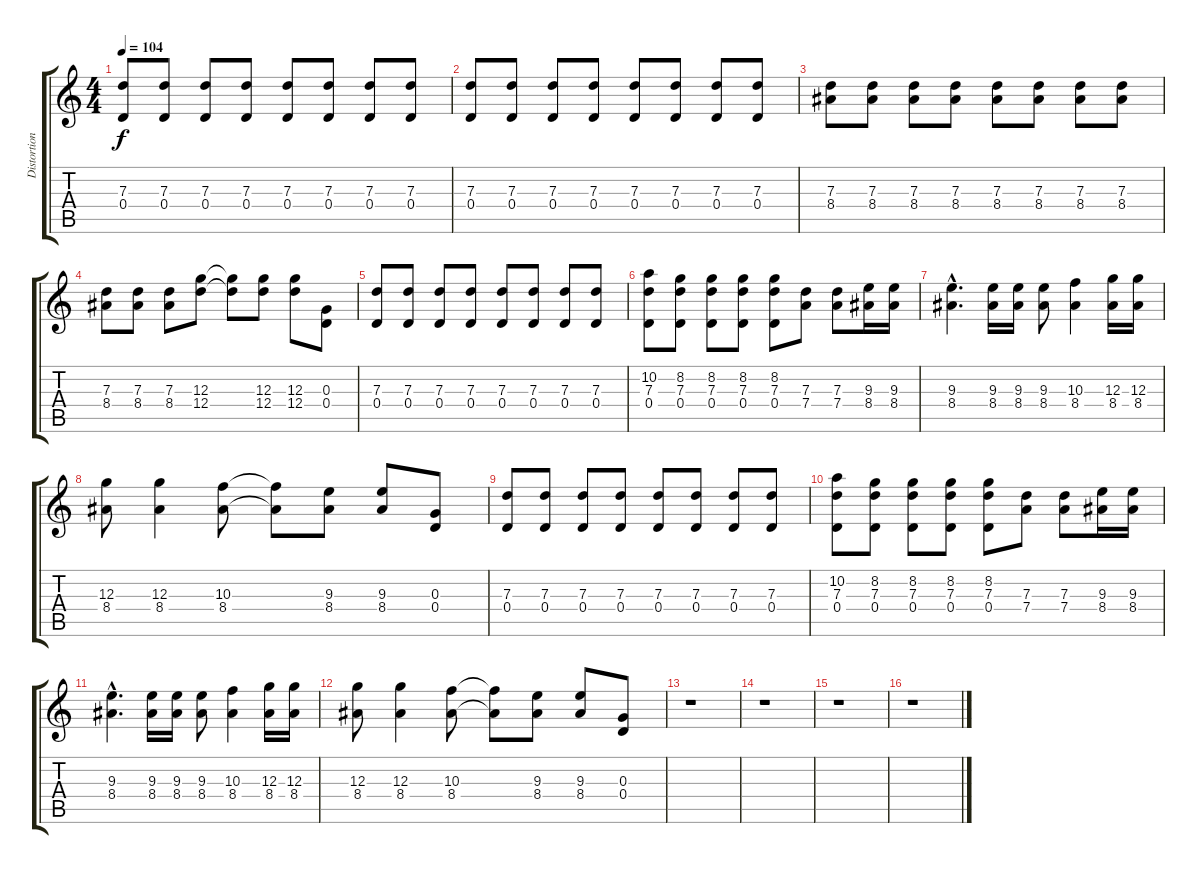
\track ("Distortion guitar 2" "Distortion") {instrument distortionguitar}
\staff {score tabs}
\tuning (E4 B3 G3 D3 A2 E2) {hide}
\ts (4 4)
\tempo 104
\clef g2
\ks c
(7.3 0.4).8{dy f} (7.3 0.4).8 (7.3 0.4).8 (7.3 0.4).8 (7.3 0.4).8 (7.3 0.4).8 (7.3 0.4).8 (7.3 0.4).8 |
(7.3 0.4).8 (7.3 0.4).8 (7.3 0.4).8 (7.3 0.4).8 (7.3 0.4).8 (7.3 0.4).8 (7.3 0.4).8 (7.3 0.4).8 |
(7.3 8.4).8 (7.3 8.4).8 (7.3 8.4).8 (7.3 8.4).8 (7.3 8.4).8 (7.3 8.4).8 (7.3 8.4).8 (7.3 8.4).8 |
(7.3 8.4).8 (7.3 8.4).8 (7.3 8.4).8 (12.3 12.4).8 (12.3{t} 12.4{t}).8 (12.3 12.4).8 (12.3 12.4).8 (0.3 0.4).8 |
(7.3 0.4).8 (7.3 0.4).8 (7.3 0.4).8 (7.3 0.4).8 (7.3 0.4).8 (7.3 0.4).8 (7.3 0.4).8 (7.3 0.4).8 |
(10.2 7.3 0.4).8 (8.2 7.3 0.4).8 (8.2 7.3 0.4).8 (8.2 7.3 0.4).8 (8.2 7.3 0.4).8 (7.3 7.4).8 (7.3 7.4).8 (9.3 8.4).16 (9.3 8.4).16 |
(9.3{hac} 8.4{hac}).4{d} (9.3 8.4).16 (9.3 8.4).16 (9.3 8.4).8 (10.3 8.4).4 (12.3 8.4).16 (12.3 8.4).16 |
(12.3 8.4).8 (12.3 8.4).4 (10.3 8.4).8 (10.3{t} 8.4{t}).8 (9.3 8.4).8 (9.3 8.4).8 (0.3 0.4).8 |
(7.3 0.4).8 (7.3 0.4).8 (7.3 0.4).8 (7.3 0.4).8 (7.3 0.4).8 (7.3 0.4).8 (7.3 0.4).8 (7.3 0.4).8 |
(10.2 7.3 0.4).8 (8.2 7.3 0.4).8 (8.2 7.3 0.4).8 (8.2 7.3 0.4).8 (8.2 7.3 0.4).8 (7.3 7.4).8 (7.3 7.4).8 (9.3 8.4).16 (9.3 8.4).16 |
(9.3{hac} 8.4{hac}).4{d} (9.3 8.4).16 (9.3 8.4).16 (9.3 8.4).8 (10.3 8.4).4 (12.3 8.4).16 (12.3 8.4).16 |
(12.3 8.4).8 (12.3 8.4).4 (10.3 8.4).8 (10.3{t} 8.4{t}).8 (9.3 8.4).8 (9.3 8.4).8 (0.3 0.4).8 |
r.1 |
r.1 |
r.1 |
r.1
